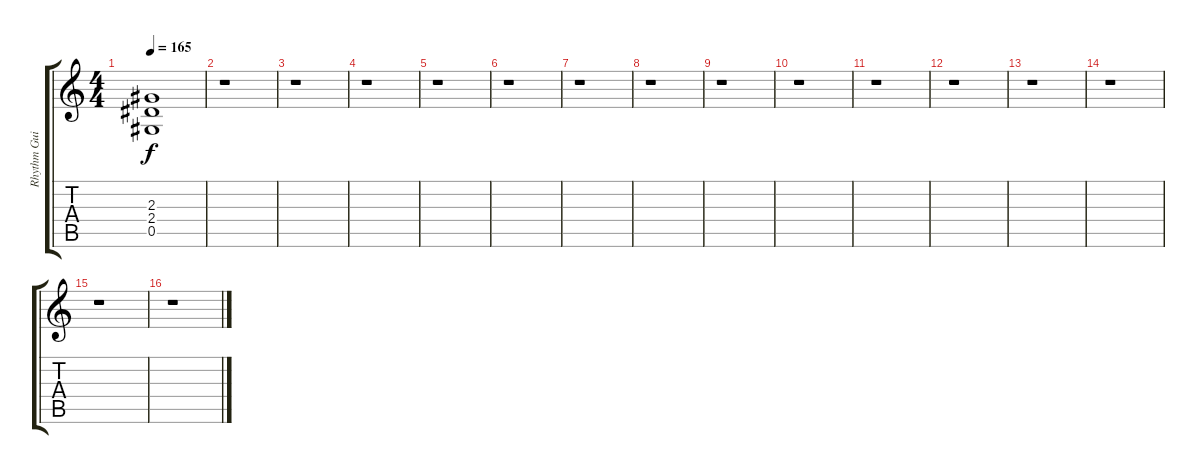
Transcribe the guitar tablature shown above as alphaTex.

\track ("Rhythm Guitar (Overdrive)" "Rhythm Gui") {instrument overdrivenguitar}
\staff {score tabs}
\tuning (Eb4 Bb3 Gb3 Db3 Ab2 Eb2) {hide}
\ts (4 4)
\tempo 165
\clef g2
\ks c
(2.3{t} 2.4{t} 0.5{t}).1{dy f} |
r.1 |
r.1 |
r.1 |
r.1 |
r.1 |
r.1 |
r.1 |
r.1 |
r.1 |
r.1 |
r.1 |
r.1 |
r.1 |
r.1 |
r.1
